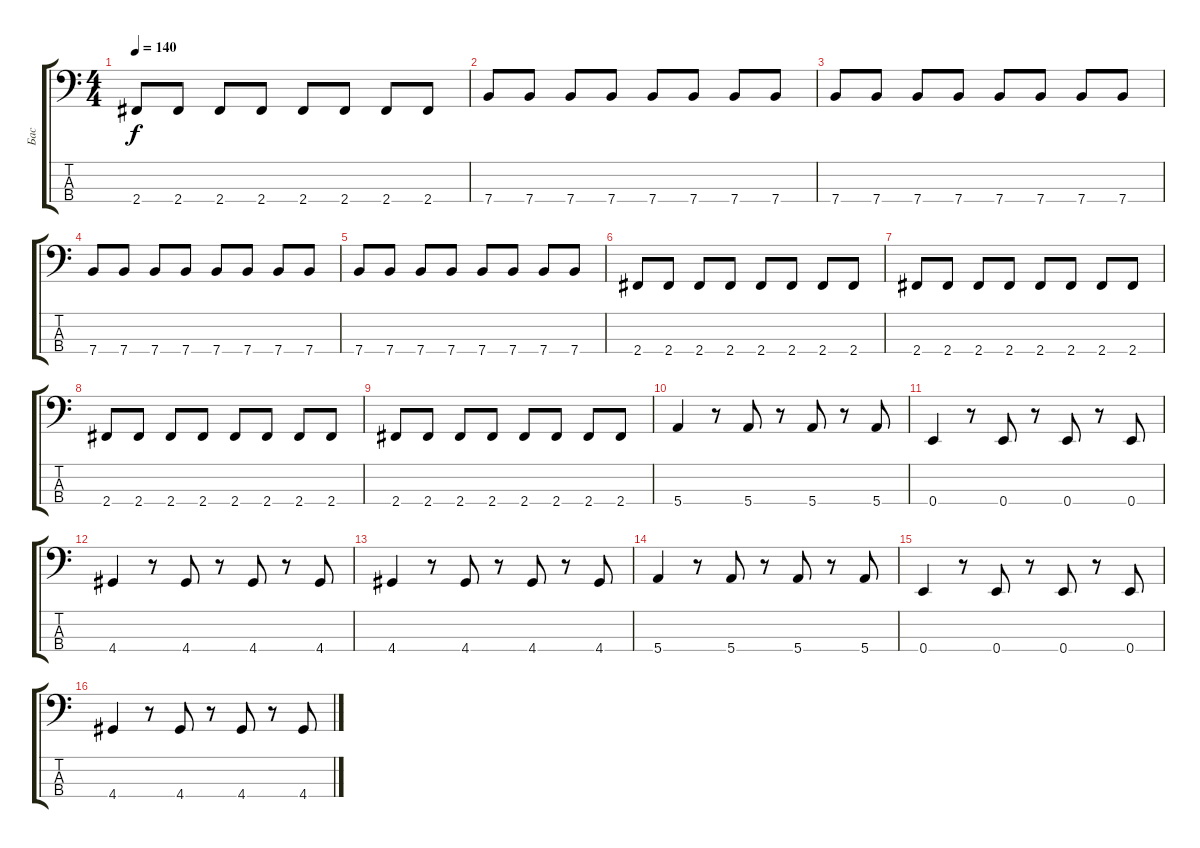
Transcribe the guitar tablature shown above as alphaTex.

\track ("Бас" "Бас") {instrument electricbassfinger}
\staff {score tabs}
\tuning (G2 D2 A1 E1) {hide}
\ts (4 4)
\tempo 140
\clef f4
\ks c
2.4.8{dy f} 2.4.8 2.4.8 2.4.8 2.4.8 2.4.8 2.4.8 2.4.8 |
7.4.8 7.4.8 7.4.8 7.4.8 7.4.8 7.4.8 7.4.8 7.4.8 |
7.4.8 7.4.8 7.4.8 7.4.8 7.4.8 7.4.8 7.4.8 7.4.8 |
7.4.8 7.4.8 7.4.8 7.4.8 7.4.8 7.4.8 7.4.8 7.4.8 |
7.4.8 7.4.8 7.4.8 7.4.8 7.4.8 7.4.8 7.4.8 7.4.8 |
2.4.8 2.4.8 2.4.8 2.4.8 2.4.8 2.4.8 2.4.8 2.4.8 |
2.4.8 2.4.8 2.4.8 2.4.8 2.4.8 2.4.8 2.4.8 2.4.8 |
2.4.8 2.4.8 2.4.8 2.4.8 2.4.8 2.4.8 2.4.8 2.4.8 |
2.4.8 2.4.8 2.4.8 2.4.8 2.4.8 2.4.8 2.4.8 2.4.8 |
5.4.4 r.8 5.4.8 r.8 5.4.8 r.8 5.4.8 |
0.4.4 r.8 0.4.8 r.8 0.4.8 r.8 0.4.8 |
4.4.4 r.8 4.4.8 r.8 4.4.8 r.8 4.4.8 |
4.4.4 r.8 4.4.8 r.8 4.4.8 r.8 4.4.8 |
5.4.4 r.8 5.4.8 r.8 5.4.8 r.8 5.4.8 |
0.4.4 r.8 0.4.8 r.8 0.4.8 r.8 0.4.8 |
4.4.4 r.8 4.4.8 r.8 4.4.8 r.8 4.4.8
